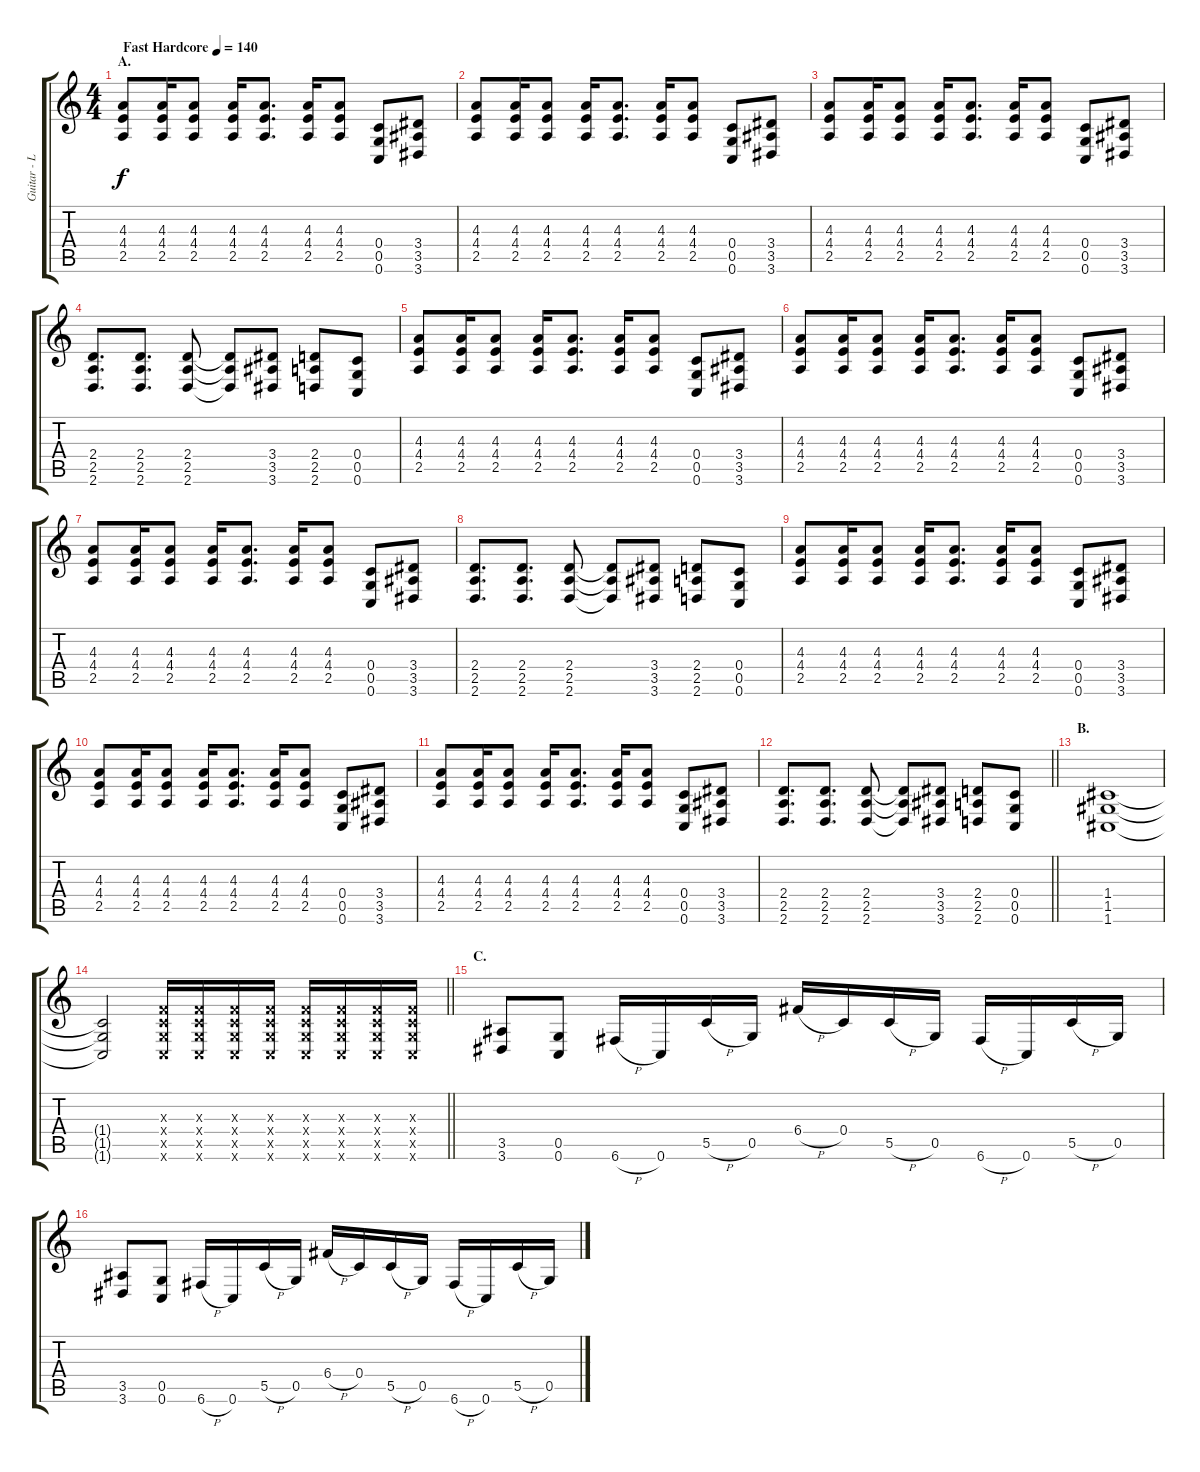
\track ("Guitar - Left" "Guitar - L") {instrument distortionguitar}
\staff {score tabs}
\tuning (D4 A3 F3 C3 G2 C2) {hide}
\ts (4 4)
\section ("" "A.")
\tempo (140 "Fast Hardcore")
\clef g2
\ks c
(4.3 4.4 2.5).8{dy f instrument distortionguitar} (4.3 4.4 2.5).16 (4.3 4.4 2.5).8 (4.3 4.4 2.5).16 (4.3 4.4 2.5).8{d} (4.3 4.4 2.5).16 (4.3 4.4 2.5).8 (0.4 0.5 0.6).8 (3.4 3.5 3.6).8 |
(4.3 4.4 2.5).8 (4.3 4.4 2.5).16 (4.3 4.4 2.5).8 (4.3 4.4 2.5).16 (4.3 4.4 2.5).8{d} (4.3 4.4 2.5).16 (4.3 4.4 2.5).8 (0.4 0.5 0.6).8 (3.4 3.5 3.6).8 |
(4.3 4.4 2.5).8 (4.3 4.4 2.5).16 (4.3 4.4 2.5).8 (4.3 4.4 2.5).16 (4.3 4.4 2.5).8{d} (4.3 4.4 2.5).16 (4.3 4.4 2.5).8 (0.4 0.5 0.6).8 (3.4 3.5 3.6).8 |
(2.4 2.5 2.6).8{d} (2.4 2.5 2.6).8{d} (2.4 2.5 2.6).8 (2.4{t} 2.5{t} 2.6{t}).8 (3.4 3.5 3.6).8 (2.4 2.5 2.6).8 (0.4 0.5 0.6).8 |
(4.3 4.4 2.5).8 (4.3 4.4 2.5).16 (4.3 4.4 2.5).8 (4.3 4.4 2.5).16 (4.3 4.4 2.5).8{d} (4.3 4.4 2.5).16 (4.3 4.4 2.5).8 (0.4 0.5 0.6).8 (3.4 3.5 3.6).8 |
(4.3 4.4 2.5).8 (4.3 4.4 2.5).16 (4.3 4.4 2.5).8 (4.3 4.4 2.5).16 (4.3 4.4 2.5).8{d} (4.3 4.4 2.5).16 (4.3 4.4 2.5).8 (0.4 0.5 0.6).8 (3.4 3.5 3.6).8 |
(4.3 4.4 2.5).8 (4.3 4.4 2.5).16 (4.3 4.4 2.5).8 (4.3 4.4 2.5).16 (4.3 4.4 2.5).8{d} (4.3 4.4 2.5).16 (4.3 4.4 2.5).8 (0.4 0.5 0.6).8 (3.4 3.5 3.6).8 |
(2.4 2.5 2.6).8{d} (2.4 2.5 2.6).8{d} (2.4 2.5 2.6).8 (2.4{t} 2.5{t} 2.6{t}).8 (3.4 3.5 3.6).8 (2.4 2.5 2.6).8 (0.4 0.5 0.6).8 |
(4.3 4.4 2.5).8 (4.3 4.4 2.5).16 (4.3 4.4 2.5).8 (4.3 4.4 2.5).16 (4.3 4.4 2.5).8{d} (4.3 4.4 2.5).16 (4.3 4.4 2.5).8 (0.4 0.5 0.6).8 (3.4 3.5 3.6).8 |
(4.3 4.4 2.5).8 (4.3 4.4 2.5).16 (4.3 4.4 2.5).8 (4.3 4.4 2.5).16 (4.3 4.4 2.5).8{d} (4.3 4.4 2.5).16 (4.3 4.4 2.5).8 (0.4 0.5 0.6).8 (3.4 3.5 3.6).8 |
(4.3 4.4 2.5).8 (4.3 4.4 2.5).16 (4.3 4.4 2.5).8 (4.3 4.4 2.5).16 (4.3 4.4 2.5).8{d} (4.3 4.4 2.5).16 (4.3 4.4 2.5).8 (0.4 0.5 0.6).8 (3.4 3.5 3.6).8 |
\barLineRight lightlight
(2.4 2.5 2.6).8{d} (2.4 2.5 2.6).8{d} (2.4 2.5 2.6).8 (2.4{t} 2.5{t} 2.6{t}).8 (3.4 3.5 3.6).8 (2.4 2.5 2.6).8 (0.4 0.5 0.6).8 |
\section ("" "B.")
(1.4 1.5 1.6).1 |
\barLineRight lightlight
(1.4{t} 1.5{t} 1.6{t}).2 (0.3{x} 0.4{x} 0.5{x} 0.6{x}).16 (0.3{x} 0.4{x} 0.5{x} 0.6{x}).16 (0.3{x} 0.4{x} 0.5{x} 0.6{x}).16 (0.3{x} 0.4{x} 0.5{x} 0.6{x}).16 (0.3{x} 0.4{x} 0.5{x} 0.6{x}).16 (0.3{x} 0.4{x} 0.5{x} 0.6{x}).16 (0.3{x} 0.4{x} 0.5{x} 0.6{x}).16 (0.3{x} 0.4{x} 0.5{x} 0.6{x}).16 |
\section ("" "C.")
(3.5 3.6).8 (0.5 0.6).8 6.6{h}.16 0.6.16 5.5{h}.16 0.5.16 6.4{h}.16 0.4.16 5.5{h}.16 0.5.16 6.6{h}.16 0.6.16 5.5{h}.16 0.5.16 |
(3.5 3.6).8 (0.5 0.6).8 6.6{h}.16 0.6.16 5.5{h}.16 0.5.16 6.4{h}.16 0.4.16 5.5{h}.16 0.5.16 6.6{h}.16 0.6.16 5.5{h}.16 0.5.16
